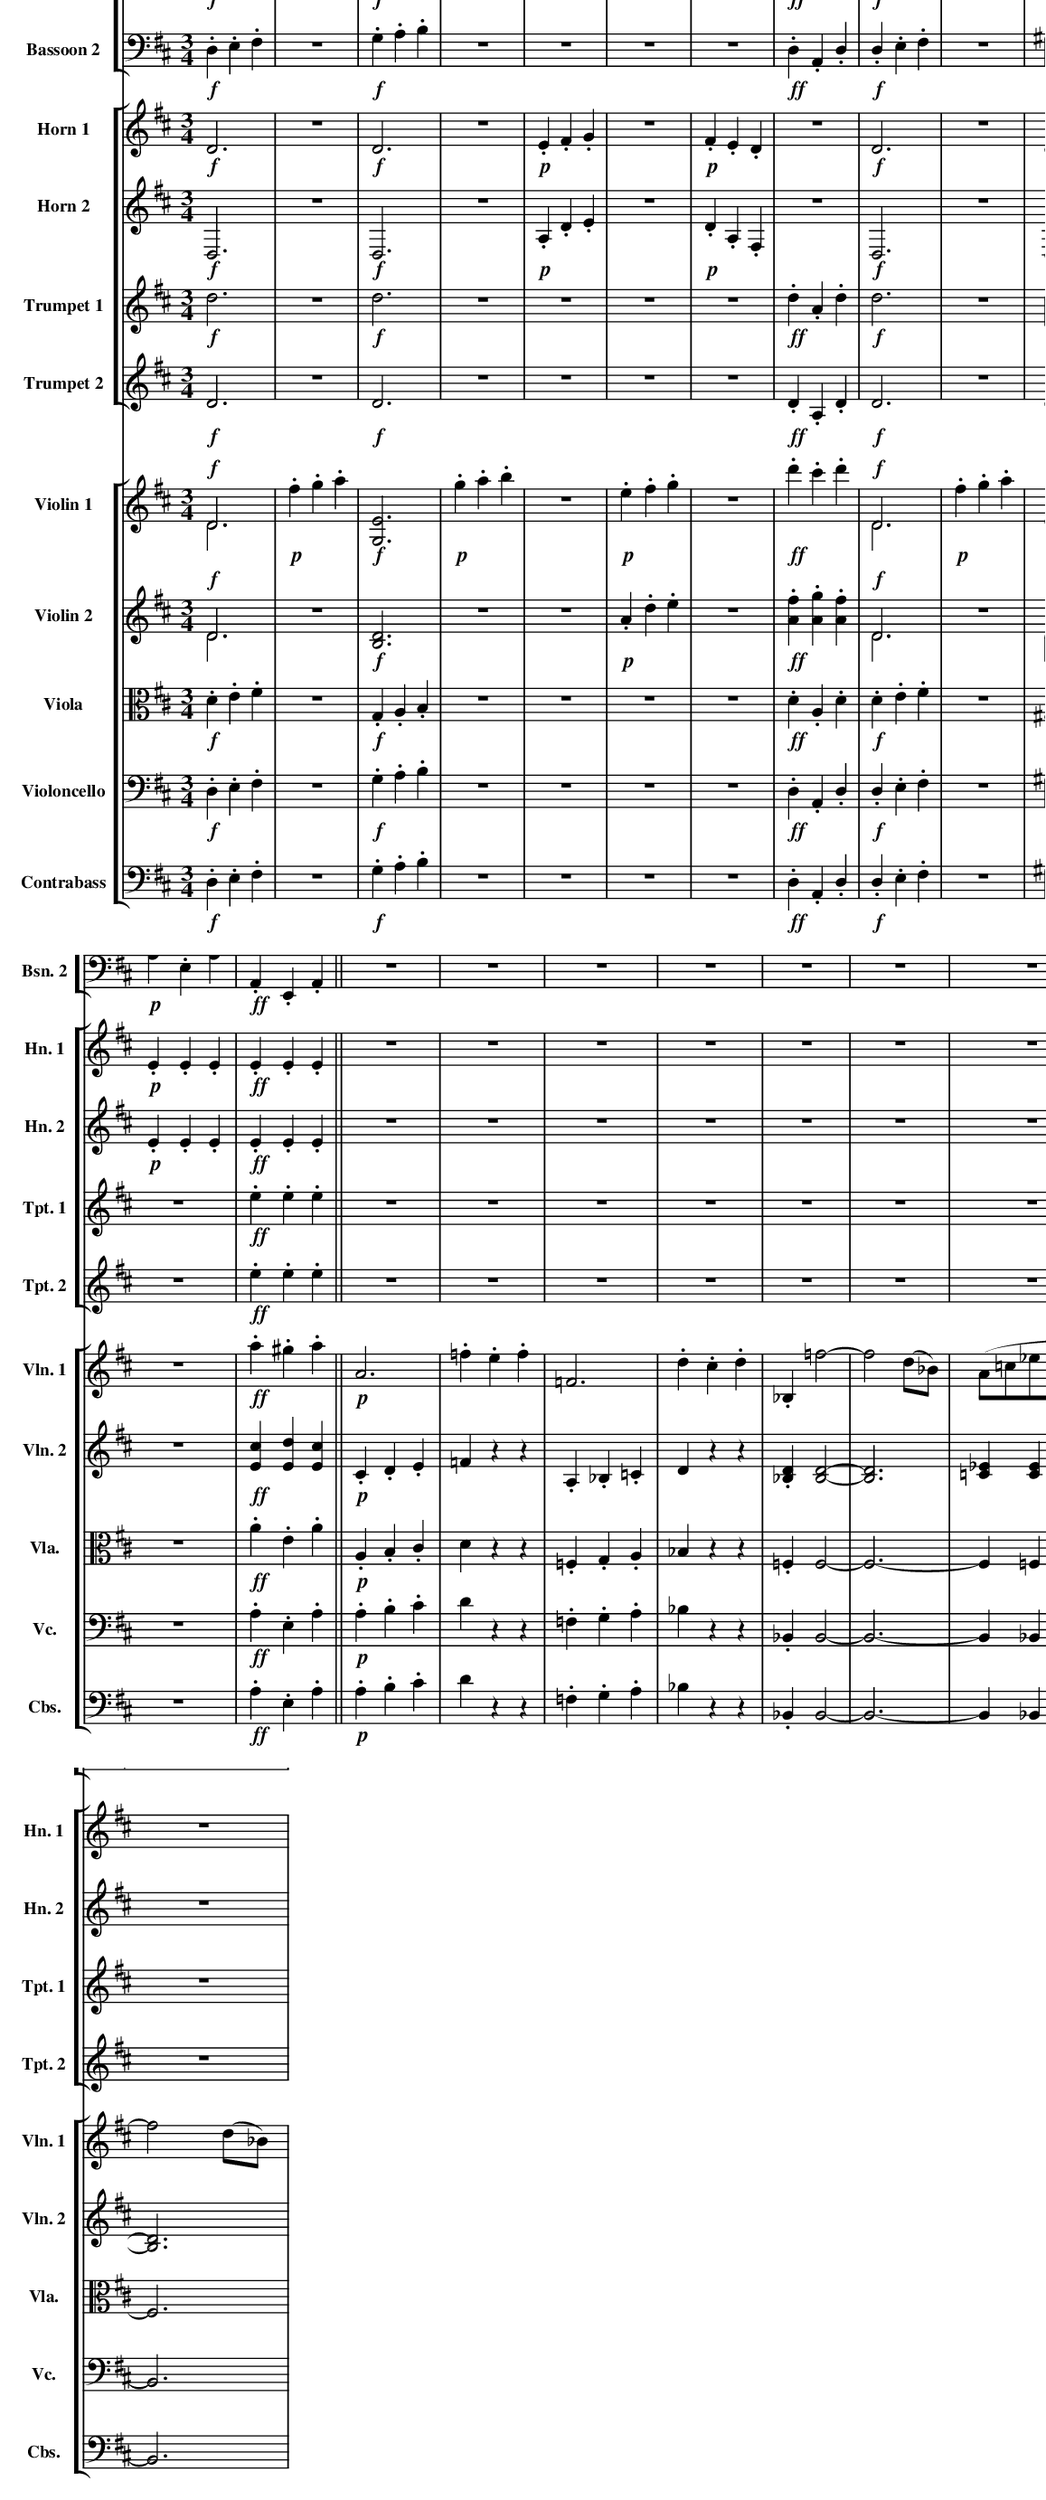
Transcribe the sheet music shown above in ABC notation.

X:1
%%score [ 1 | 2 | 3 | 4 | 5 | 6 | 7 | 8 ] [ 9 | 10 | 11 | 12 ] [ ( 13 14 ) | ( 15 16 ) | 17 | 18 | 19 ]
L:1/4
Q:3/4=100
M:3/4
K:D
V:1 treble nm="Flute 1" snm="Fl. 1"
V:2 treble nm="Flute 2" snm="Fl. 2"
V:3 treble nm="Oboe 1" snm="Ob. 1"
V:4 treble nm="Oboe 2" snm="Ob. 2"
V:5 treble nm="Clarinet 1" snm="Cl. 1"
V:6 treble nm="Clarinet 2" snm="Cl. 2"
V:7 bass nm="Bassoon 1" snm="Bsn. 1"
V:8 bass nm="Bassoon 2" snm="Bsn. 2"
V:9 treble nm="Horn 1" snm="Hn. 1"
V:10 treble nm="Horn 2" snm="Hn. 2"
V:11 treble nm="Trumpet 1" snm="Tpt. 1"
V:12 treble nm="Trumpet 2" snm="Tpt. 2"
V:13 treble nm="Violin 1" snm="Vln. 1"
V:14 treble
V:15 treble nm="Violin 2" snm="Vln. 2"
V:16 treble
V:17 alto nm="Viola" snm="Vla."
V:18 bass nm="Violoncello" snm="Vc."
V:19 bass transpose=-12 nm="Contrabass" snm="Cbs."
V:1
!f! d3 | z3 |!f! e3 | z3 | z3 | z3 | z3 |!ff! .d' .c' .d' |!f! d3 | z3 |!f! e3 | z3 | z3 | z3 | %14
!p! .c' .b .a |!ff! .e' .e' .e' || z3 | z3 | z3 | z3 | z3 | z3 | z3 | z z!p! (a | ._b) =f'2- | %25
 f'2 (d'/_b/) | %26
V:2
!f! d3 | z3 |!f! d3 | z3 | z3 | z3 | z3 |!ff! .f .g .f |!f! d3 | z3 |!f! d3 | z3 | z3 | z3 | z3 | %15
!ff! .c' .b .c' || z3 | z3 | z3 | z3 | z3 | z3 | z3 | z3 | z3 | z3 | %26
V:3
!f! d3 | z3 |!f! e3 | z3 | z3 | z3 |!p! .f .e .d | z3 |!f! d3 | z3 |!f! e3 | z3 |!p! .c .d .e | %13
 z3 |!p! .a .^g .a | z3 || z3 | z3 | z3 | z3 | z3 | z3 | z3 | z3 | .d d2- | d3 | %26
V:4
!f! d2 z | z3 |!f! d3 | z3 | z3 | z3 |!p! .d .A .F | z3 |!f! d3 | z3 |!f! d3 | z3 |!p! .A .B .c | %13
 z3 |!p! .c .B .c | z3 || z3 | z3 | z3 | z3 | z3 | z3 | z3 | z3 | ._B B2- | B3 | %26
V:5
!f! d3 | z3 |!f! d3 | z3 | z3 | z3 | z3 |!ff! .d .e .d |!f! d3 | z3 |!f! d3 | z3 | z3 | z3 | z3 | %15
!ff! .c .B .c || z3 | z3 | z3 | z3 | z3 | z3 | z3 | z3 | z3 | z3 | %26
V:6
!f! D3 | z3 |!f! E3 | z3 | z3 | z3 | z3 |!ff! .F .G .F |!f! D3 | z3 |!f! E3 | z3 | z3 | z3 | z3 | %15
!ff! .A .^G .A || z3 | z3 | z3 | z3 | z3 | z3 | z3 | z3 | z3 | z3 | %26
V:7
!f! .D, .E, .F, | z3 |!f! .G, .A, .B, | z3 | z3 | z3 | z3 |!ff! .D .A, .D |!f! .D, .E, .F, | z3 | %10
!f! .^G, .A, .B, | z3 | z3 | z3 |!p! .A, .E, .A, |!ff! .A, .E, .A, || z3 | z3 | z3 | z3 | z3 | z3 | %22
 z3 | z z!p! (A, | ._B,) =F2- | F2 (D/_B,/) | %26
V:8
!f! .D, .E, .F, | z3 |!f! .G, .A, .B, | z3 | z3 | z3 | z3 |!ff! .D, .A,, .D, |!f! .D, .E, .F, | %9
 z3 |!f! .^G, .A, .B, | z3 | z3 | z3 |!p! .A, .E, .A, |!ff! .A,, .E,, .A,, || z3 | z3 | z3 | z3 | %20
 z3 | z3 | z3 | z3 | z3 | z3 | %26
V:9
!f! D3 | z3 |!f! D3 | z3 |!p! .E .F .G | z3 |!p! .F .E .D | z3 |!f! D3 | z3 |!f! D3 | z3 | z3 | %13
 z3 |!p! .E .E .E |!ff! .E .E .E || z3 | z3 | z3 | z3 | z3 | z3 | z3 | z3 | z3 | z3 | %26
V:10
!f! D,3 | z3 |!f! D,3 | z3 |!p! .A, .D .E | z3 |!p! .D .A, .F, | z3 |!f! D,3 | z3 |!f! D,3 | z3 | %12
 z3 | z3 |!p! .E .E .E |!ff! .E .E .E || z3 | z3 | z3 | z3 | z3 | z3 | z3 | z3 | z3 | z3 | %26
V:11
!f! d3 | z3 |!f! d3 | z3 | z3 | z3 | z3 |!ff! .d .A .d |!f! d3 | z3 |!f! d3 | z3 | z3 | z3 | z3 | %15
!ff! .e .e .e || z3 | z3 | z3 | z3 | z3 | z3 | z3 | z3 | z3 | z3 | %26
V:12
!f! D3 | z3 |!f! D3 | z3 | z3 | z3 | z3 |!ff! .D .A, .D |!f! D3 | z3 |!f! D3 | z3 | z3 | z3 | z3 | %15
!ff! .e .e .e || z3 | z3 | z3 | z3 | z3 | z3 | z3 | z3 | z3 | z3 | %26
V:13
!f! D3 |!p! .f .g .a |!f! [G,E]3 |!p! .g .a .b | z3 |!p! .e .f .g | z3 |!ff! .d' .c' .d' |!f! D3 | %9
!p! .f .g .a |!f! E3 |!p! .b .c' .d' | z3 |!p! .b .c' .d' | z3 |!ff! .a .^g .a ||!p! A3 | %17
 .=f .e .f | =F3 | .d .c .d | ._B, =f2- | f2 (d/_B/) | (A/=c/_e/d/c/_B/ | A/G/=F/_E/D/=C/) | %24
 ._B, =f2- | f2 (d/_B/) | %26
V:14
 D3 | x3 | x3 | x3 | x3 | x3 | x3 | x3 | D3 | x3 | x3 | x3 | x3 | x3 | x3 | x3 || x3 | x3 | x3 | %19
 x3 | x3 | x3 | x3 | x3 | x3 | x3 | %26
V:15
!f! D3 | z3 |!f! [B,D]3 | z3 | z3 |!p! .A .d .e | z3 |!ff! .[Af] .[Ag] .[Af] |!f! D3 | z3 |!f! D3 | %11
 z3 |!p! .C .D .E |!p! .e .a .b | z3 |!ff! [Ec] [Ed] [Ec] ||!p! .C .D .E | =F z z | .A, ._B, .=C | %19
 D z z | .[_B,D] [B,D]2- | [B,D]3 | [=C_E] [CE] [CE] | [=C_E] [CE] [CE] | [_B,D] [B,D]2- | [B,D]3 | %26
V:16
 D3 | x3 | x3 | x3 | x3 | x3 | x3 | x3 | D3 | x3 | D3 | x3 | x3 | x3 | x3 | x3 || x3 | x3 | x3 | %19
 x3 | x3 | x3 | x3 | x3 | x3 | x3 | %26
V:17
!f! .D .E .F | z3 |!f! .G, .A, .B, | z3 | z3 | z3 | z3 |!ff! .D .A, .D |!f! .D .E .F | z3 | %10
!f! .^G, .A, .B, | z3 |!p! .A, .B, .C | z3 | z3 |!ff! .A .E .A ||!p! .A, .B, .C | D z z | %18
 .=F, .G, .A, | _B, z z | .=F, F,2- | F,3- | F, =F, F, | =F, F, F, | .=F, F,2- | F,3 | %26
V:18
!f! .D, .E, .F, | z3 |!f! .G, .A, .B, | z3 | z3 | z3 | z3 |!ff! .D, .A,, .D, |!f! .D, .E, .F, | %9
 z3 |!f! .^G, .A, .B, | z3 | z3 | z3 | z3 |!ff! .A, .E, .A, ||!p! .A, .B, .C | D z z | %18
 .=F, .G, .A, | _B, z z | ._B,, B,,2- | B,,3- | B,, _B,, B,, | _B,, B,, B,, | ._B,, B,,2- | B,,3 | %26
V:19
!f! .D, .E, .F, | z3 |!f! .G, .A, .B, | z3 | z3 | z3 | z3 |!ff! .D, .A,, .D, |!f! .D, .E, .F, | %9
 z3 |!f! .^G, .A, .B, | z3 | z3 | z3 | z3 |!ff! .A, .E, .A, ||!p! .A, .B, .C | D z z | %18
 .=F, .G, .A, | _B, z z | ._B,, B,,2- | B,,3- | B,, _B,, B,, | _B,, B,, B,, | ._B,, B,,2- | B,,3 | %26
